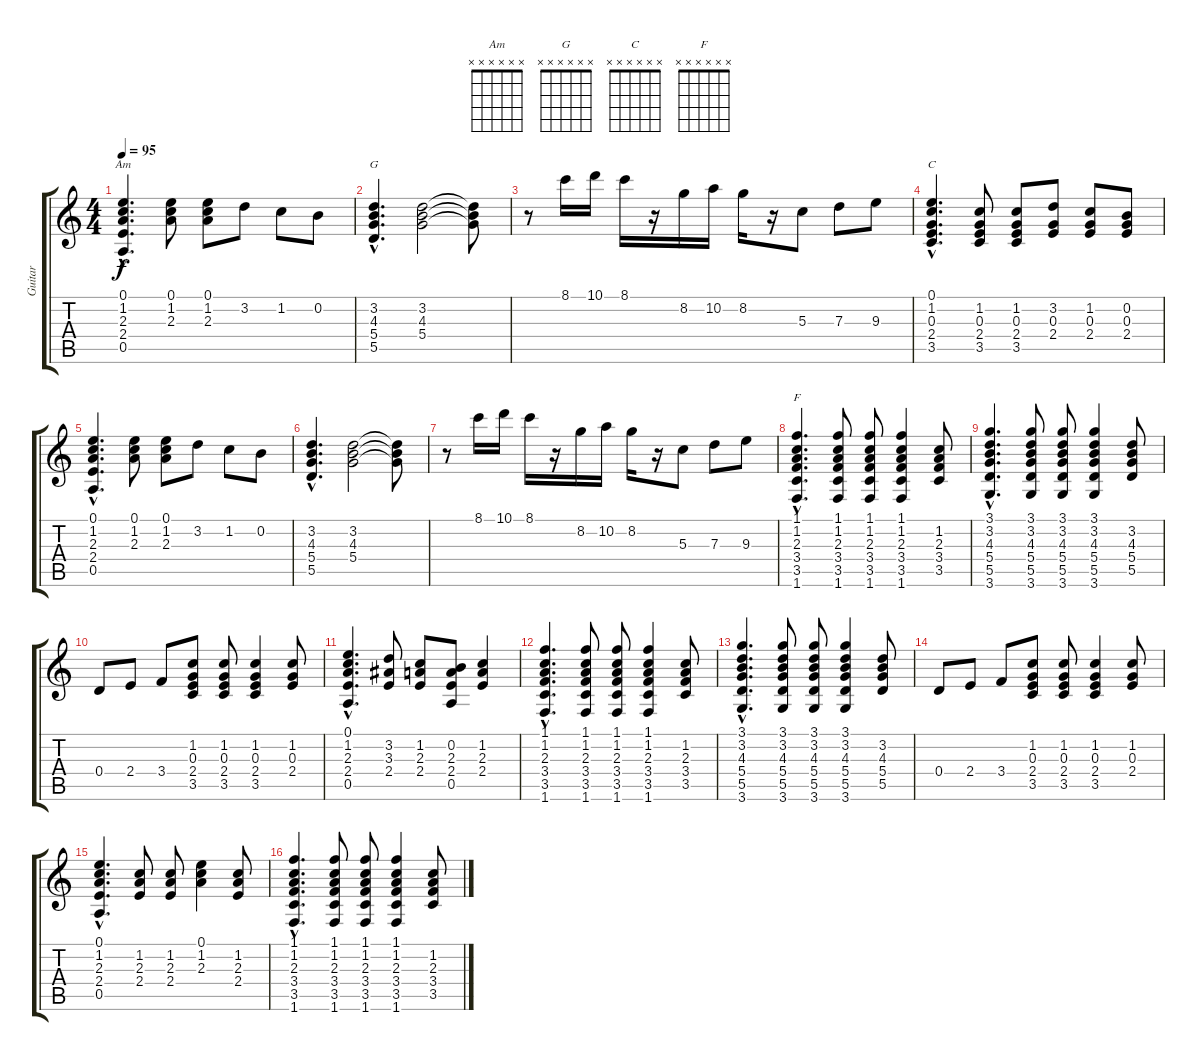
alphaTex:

\track ("Guitar" "Guitar") {instrument acousticguitarsteel}
\staff {score tabs}
\tuning (E4 B3 G3 D3 A2 E2) {hide}
\chord ("Am" x x x x x x) {firstfret 0}
\chord ("G" x x x x x x) {firstfret 0}
\chord ("C" x x x x x x) {firstfret 0}
\chord ("F" x x x x x x) {firstfret 0}
\ts (4 4)
\tempo 95
\clef g2
\ks c
(0.1{hac} 1.2{hac} 2.3{hac} 2.4{hac} 0.5{hac}).4{d ch "Am" dy f} (0.1 1.2 2.3).8 (0.1 1.2 2.3).8 3.2.8 1.2.8 0.2.8 |
(3.2{hac} 4.3{hac} 5.4{hac} 5.5{hac}).4{d ch "G"} (3.2 4.3 5.4).2 (3.2{t} 4.3{t} 5.4{t}).8 |
r.8 8.1.16 10.1.16 8.1.16 r.16 8.2.16 10.2.16 8.2.16 r.16 5.3.8 7.3.8 9.3.8 |
(0.1{hac} 1.2{hac} 0.3{hac} 2.4{hac} 3.5{hac}).4{d ch "C"} (1.2 0.3 2.4 3.5).8 (1.2 0.3 2.4 3.5).8 (3.2 0.3 2.4).8 (1.2 0.3 2.4).8 (0.2 0.3 2.4).8 |
(0.1{hac} 1.2{hac} 2.3{hac} 2.4{hac} 0.5{hac}).4{d} (0.1 1.2 2.3).8 (0.1 1.2 2.3).8 3.2.8 1.2.8 0.2.8 |
(3.2{hac} 4.3{hac} 5.4{hac} 5.5{hac}).4{d} (3.2 4.3 5.4).2 (3.2{t} 4.3{t} 5.4{t}).8 |
r.8 8.1.16 10.1.16 8.1.16 r.16 8.2.16 10.2.16 8.2.16 r.16 5.3.8 7.3.8 9.3.8 |
(1.1{hac} 1.2{hac} 2.3{hac} 3.4{hac} 3.5{hac} 1.6{hac}).4{d ch "F"} (1.1 1.2 2.3 3.4 3.5 1.6).8 (1.1 1.2 2.3 3.4 3.5 1.6).8 (1.1 1.2 2.3 3.4 3.5 1.6).4 (1.2 2.3 3.4 3.5).8 |
(3.1{hac} 3.2{hac} 4.3{hac} 5.4{hac} 5.5{hac} 3.6{hac}).4{d} (3.1 3.2 4.3 5.4 5.5 3.6).8 (3.1 3.2 4.3 5.4 5.5 3.6).8 (3.1 3.2 4.3 5.4 5.5 3.6).4 (3.2 4.3 5.4 5.5).8 |
0.4.8 2.4.8 3.4.8 (1.2 0.3 2.4 3.5).8 (1.2 0.3 2.4 3.5).8 (1.2 0.3 2.4 3.5).4 (1.2 0.3 2.4).8 |
(0.1{hac} 1.2{hac} 2.3{hac} 2.4{hac} 0.5{hac}).4{d} (3.2 3.3 2.4).8 (1.2 2.3 2.4).8 (0.2 2.3 2.4 0.5).8 (1.2 2.3 2.4).4 |
(1.1{hac} 1.2{hac} 2.3{hac} 3.4{hac} 3.5{hac} 1.6{hac}).4{d} (1.1 1.2 2.3 3.4 3.5 1.6).8 (1.1 1.2 2.3 3.4 3.5 1.6).8 (1.1 1.2 2.3 3.4 3.5 1.6).4 (1.2 2.3 3.4 3.5).8 |
(3.1{hac} 3.2{hac} 4.3{hac} 5.4{hac} 5.5{hac} 3.6{hac}).4{d} (3.1 3.2 4.3 5.4 5.5 3.6).8 (3.1 3.2 4.3 5.4 5.5 3.6).8 (3.1 3.2 4.3 5.4 5.5 3.6).4 (3.2 4.3 5.4 5.5).8 |
0.4.8 2.4.8 3.4.8 (1.2 0.3 2.4 3.5).8 (1.2 0.3 2.4 3.5).8 (1.2 0.3 2.4 3.5).4 (1.2 0.3 2.4).8 |
(0.1{hac} 1.2{hac} 2.3{hac} 2.4{hac} 0.5{hac}).4{d} (1.2 2.3 2.4).8 (1.2 2.3 2.4).8 (0.1 1.2 2.3).4 (1.2 2.3 2.4).8 |
(1.1{hac} 1.2{hac} 2.3{hac} 3.4{hac} 3.5{hac} 1.6{hac}).4{d} (1.1 1.2 2.3 3.4 3.5 1.6).8 (1.1 1.2 2.3 3.4 3.5 1.6).8 (1.1 1.2 2.3 3.4 3.5 1.6).4 (1.2 2.3 3.4 3.5).8
